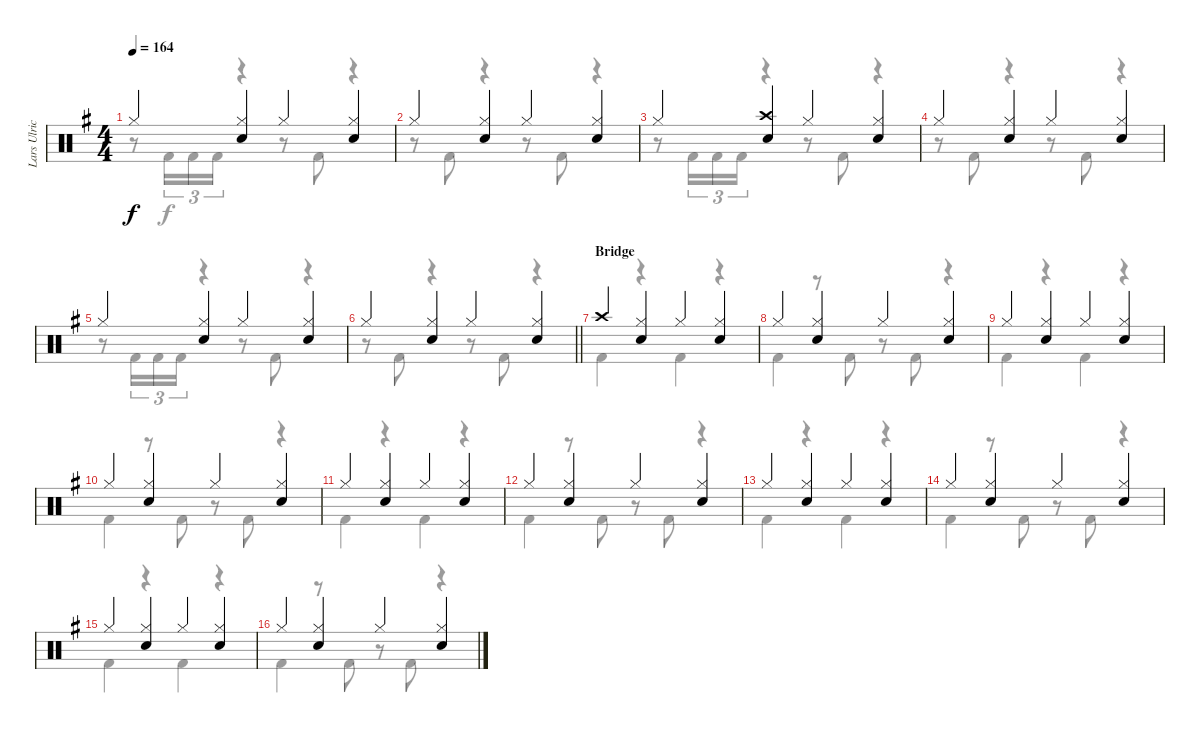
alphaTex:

\track ("Lars Ulrich" "Lars Ulric") {instrument percussion}
\staff {score}
\articulation defaults
\voice
\ts (4 4)
\tempo 164
\clef neutral
\ks eminor "Hi-Hat (closed)".4{dy f}
("Hi-Hat (closed)" "Snare (hit) 2").4 "Hi-Hat (closed)".4 ("Hi-Hat (closed)" "Snare (hit) 2").4 |
"Hi-Hat (closed)".4 ("Hi-Hat (closed)" "Snare (hit) 2").4 "Hi-Hat (closed)".4 ("Hi-Hat (closed)" "Snare (hit) 2").4 |
"Hi-Hat (closed)".4 ("Crash high (hit)" "Snare (hit) 2").4 "Hi-Hat (closed)".4 ("Hi-Hat (closed)" "Snare (hit) 2").4 |
"Hi-Hat (closed)".4 ("Hi-Hat (closed)" "Snare (hit) 2").4 "Hi-Hat (closed)".4 ("Hi-Hat (closed)" "Snare (hit) 2").4 |
"Hi-Hat (closed)".4 ("Hi-Hat (closed)" "Snare (hit) 2").4 "Hi-Hat (closed)".4 ("Hi-Hat (closed)" "Snare (hit) 2").4 |
\barLineRight lightlight "Hi-Hat (closed)".4
("Hi-Hat (closed)" "Snare (hit) 2").4 "Hi-Hat (closed)".4 ("Hi-Hat (closed)" "Snare (hit) 2").4 |
\section ("" "Bridge")
"Crash high (hit)".4 ("Hi-Hat (closed)" "Snare (hit) 2").4 "Hi-Hat (closed)".4 ("Hi-Hat (closed)" "Snare (hit) 2").4 |
"Hi-Hat (closed)".4 ("Hi-Hat (closed)" "Snare (hit) 2").4 "Hi-Hat (closed)".4 ("Hi-Hat (closed)" "Snare (hit) 2").4 |
"Hi-Hat (closed)".4 ("Hi-Hat (closed)" "Snare (hit) 2").4 "Hi-Hat (closed)".4 ("Hi-Hat (closed)" "Snare (hit) 2").4 |
"Hi-Hat (closed)".4 ("Hi-Hat (closed)" "Snare (hit) 2").4 "Hi-Hat (closed)".4 ("Hi-Hat (closed)" "Snare (hit) 2").4 |
"Hi-Hat (closed)".4 ("Hi-Hat (closed)" "Snare (hit) 2").4 "Hi-Hat (closed)".4 ("Hi-Hat (closed)" "Snare (hit) 2").4 |
"Hi-Hat (closed)".4 ("Hi-Hat (closed)" "Snare (hit) 2").4 "Hi-Hat (closed)".4 ("Hi-Hat (closed)" "Snare (hit) 2").4 |
"Hi-Hat (closed)".4 ("Hi-Hat (closed)" "Snare (hit) 2").4 "Hi-Hat (closed)".4 ("Hi-Hat (closed)" "Snare (hit) 2").4 |
"Hi-Hat (closed)".4 ("Hi-Hat (closed)" "Snare (hit) 2").4 "Hi-Hat (closed)".4 ("Hi-Hat (closed)" "Snare (hit) 2").4 |
"Hi-Hat (closed)".4 ("Hi-Hat (closed)" "Snare (hit) 2").4 "Hi-Hat (closed)".4 ("Hi-Hat (closed)" "Snare (hit) 2").4 |
"Hi-Hat (closed)".4 ("Hi-Hat (closed)" "Snare (hit) 2").4 "Hi-Hat (closed)".4 ("Hi-Hat (closed)" "Snare (hit) 2").4
\voice
\clef neutral
\ottava regular
\simile none
\ks eminor
r.8{dy f} "Kick (hit) 2".16{tu (3 2)} "Kick (hit) 2".16{tu (3 2)} "Kick (hit) 2".16{tu (3 2)} r.4 r.8 "Kick (hit) 2".8 r.4 |
r.8 "Kick (hit) 2".8 r.4 r.8 "Kick (hit) 2".8 r.4 |
r.8 "Kick (hit) 2".16{tu (3 2)} "Kick (hit) 2".16{tu (3 2)} "Kick (hit) 2".16{tu (3 2)} r.4 r.8 "Kick (hit) 2".8 r.4 |
r.8 "Kick (hit) 2".8 r.4 r.8 "Kick (hit) 2".8 r.4 |
r.8 "Kick (hit) 2".16{tu (3 2)} "Kick (hit) 2".16{tu (3 2)} "Kick (hit) 2".16{tu (3 2)} r.4 r.8 "Kick (hit) 2".8 r.4 |
\barLineRight lightlight
r.8 "Kick (hit) 2".8 r.4 r.8 "Kick (hit) 2".8 r.4 |
"Kick (hit) 2".4 r.4 "Kick (hit) 2".4 r.4 |
"Kick (hit) 2".4 r.8 "Kick (hit) 2".8 r.8 "Kick (hit) 2".8 r.4 |
"Kick (hit) 2".4 r.4 "Kick (hit) 2".4 r.4 |
"Kick (hit) 2".4 r.8 "Kick (hit) 2".8 r.8 "Kick (hit) 2".8 r.4 |
"Kick (hit) 2".4 r.4 "Kick (hit) 2".4 r.4 |
"Kick (hit) 2".4 r.8 "Kick (hit) 2".8 r.8 "Kick (hit) 2".8 r.4 |
"Kick (hit) 2".4 r.4 "Kick (hit) 2".4 r.4 |
"Kick (hit) 2".4 r.8 "Kick (hit) 2".8 r.8 "Kick (hit) 2".8 r.4 |
"Kick (hit) 2".4 r.4 "Kick (hit) 2".4 r.4 |
"Kick (hit) 2".4 r.8 "Kick (hit) 2".8 r.8 "Kick (hit) 2".8 r.4
